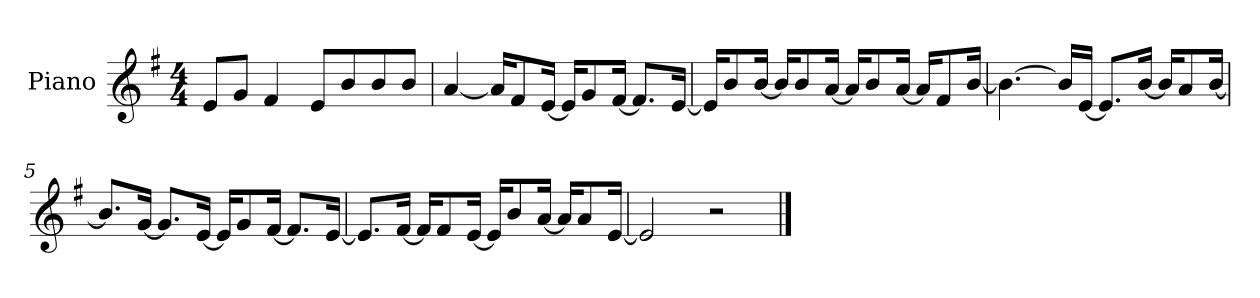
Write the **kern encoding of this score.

**kern
*part1
*staff1
*I"Piano
*I'P-no
*clefG2
*k[f#]
*M4/4
*MM90
=1
8e/L
8g/J
4f#/
8e/L
8b/
8b/
8b/J
=2
[4a/
16a/KL]
8f#/
[16e/Jk
16e/KL]
8g/
[16f#/Jk
8.f#/L]
[16e/Jk
=3
16e/KL]
8b/
[16b/Jk
16b/KL]
8b/
[16a/Jk
16a/KL]
8b/
[16a/Jk
16a/KL]
8f#/
[16b/Jk
=4
4.b\_
16b/LL]
[16e/JJ
8.e/L]
[16b/Jk
16b/KL]
8a/
[16b/Jk
!!LO:LB:g=z
=5
8.b/L]
[16g/Jk
8.g/L]
[16e/Jk
16e/KL]
8g/
[16f#/Jk
8.f#/L]
[16e/Jk
=6
8.e/L]
[16f#/Jk
16f#/KL]
8f#/
[16e/Jk
16e/KL]
8b/
[16a/Jk
16a/KL]
8a/
[16e/Jk
=7
2e/]
2r
==
*-
